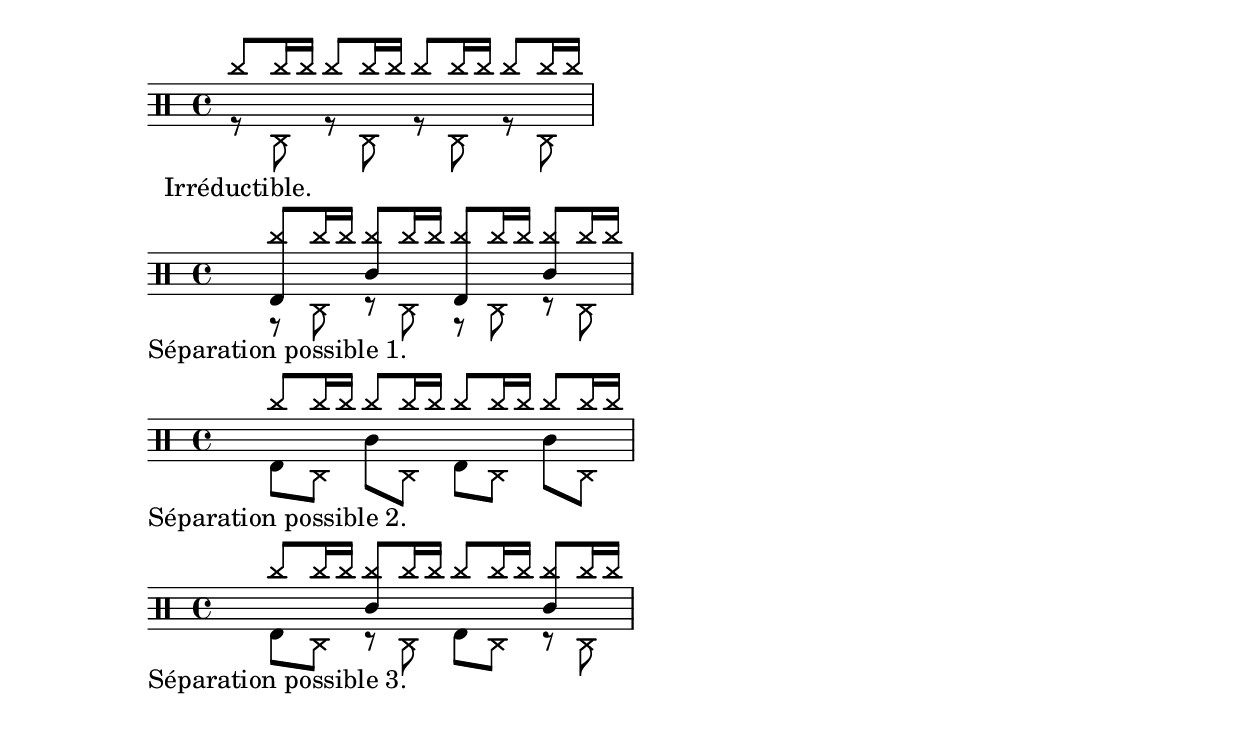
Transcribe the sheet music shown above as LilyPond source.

\version "2.22.1"
\language français
\include "../../0_drum_style_perso.ly"


up = \drummode {
  cymr8 cymr16 cymr cymr8 cymr16 cymr cymr8 cymr16 cymr cymr8 cymr16 cymr 
}
down = \drummode {
  r8 hhp r hhp r hhp r hhp 
}
\score {
  <<
		\new DrumStaff
	<<
	  \set DrumStaff.drumStyleTable = #(alist->hash-table mydrums)
	  \new DrumVoice { \voiceOne \up }
	  \new DrumVoice { \voiceTwo \down }
	  \break
	>>
	\addlyrics { "Irréductible." }
  >>
}

up = \drummode {
  <cymr bd>8 cymr16 cymr <cymr sn>8 cymr16 cymr <cymr bd>8 cymr16 cymr <cymr sn>8 cymr16 cymr 
}
down = \drummode {
  r8 hhp r hhp r hhp r hhp
}
\score {
  <<
		\new DrumStaff
	<<
	  \set DrumStaff.drumStyleTable = #(alist->hash-table mydrums)
	  \new DrumVoice { \voiceOne \up }
	  \new DrumVoice { \voiceTwo \down }
	>>
	\addlyrics { "Séparation possible 1." }
  >>
}

up = \drummode {
  cymr8 cymr16 cymr cymr8 cymr16 cymr cymr8 cymr16 cymr cymr8 cymr16 cymr 
}
down = \drummode {
  bd8[ hhp] sn[ hhp] bd[ hhp] sn[ hhp]
}
\score {
  <<
		\new DrumStaff
	<<
	  \set DrumStaff.drumStyleTable = #(alist->hash-table mydrums)
	  \new DrumVoice { \voiceOne \up }
	  \new DrumVoice { \voiceTwo \down }
	>>
	\addlyrics { "Séparation possible 2." }
  >>
}

up = \drummode {
  cymr8 cymr16 cymr <sn \xNote cymr>8 cymr16 cymr cymr8 cymr16 cymr <sn \xNote cymr>8 cymr16 cymr 
}
down = \drummode {
  bd8 hhp8 r8 hhp bd hhp r8 hhp 
}
\score {
  <<
		\new DrumStaff
	<<
	  \set DrumStaff.drumStyleTable = #(alist->hash-table mydrums)
	  \new DrumVoice { \voiceOne \up }
	  \new DrumVoice { \voiceTwo \down }
	>>
	\addlyrics { "Séparation possible 3." }
  >>
}
